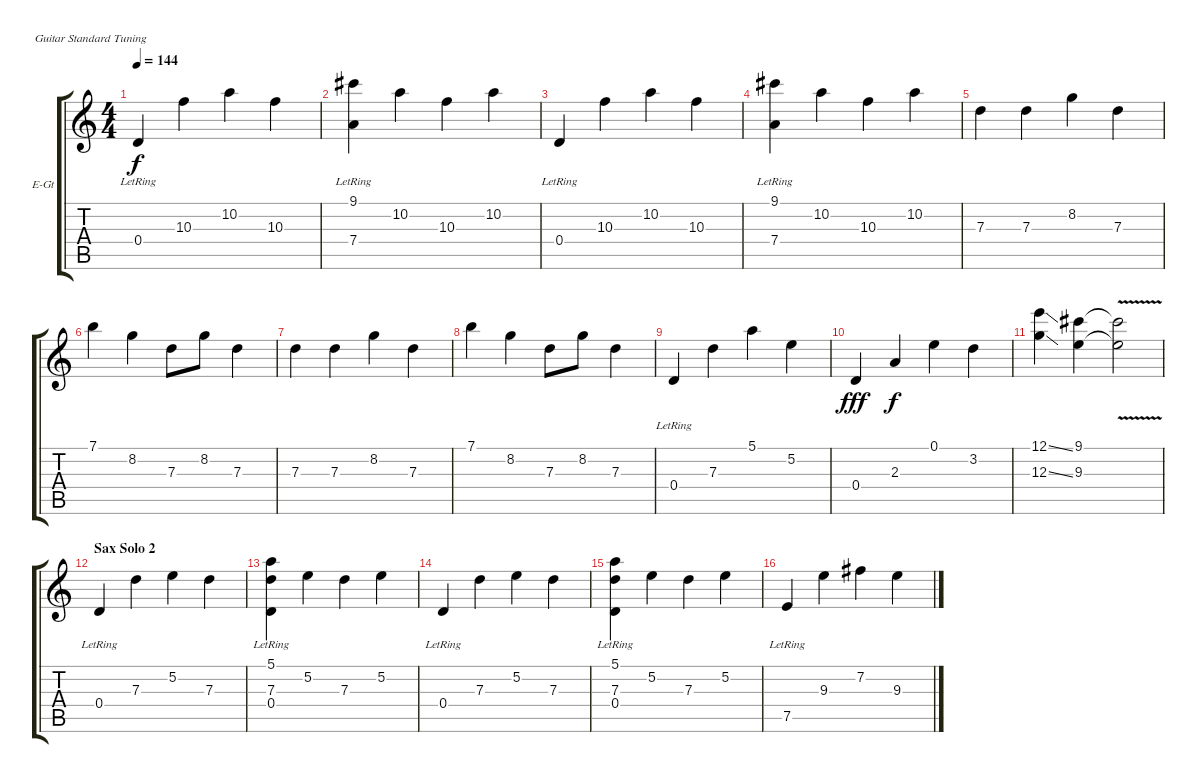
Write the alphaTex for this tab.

\bracketExtendMode groupsimilarinstruments
\firstSystemTrackNameOrientation horizontal
\otherSystemsTrackNameOrientation horizontal
\track ("Guitar (Gilmour)" "E-Gt") {multiBarRest instrument electricguitarjazz}
\staff {score tabs}
\tuning (E4 B3 G3 D3 A2 E2)
\ts (4 4)
\tempo 144
\clef g2
\ks c
0.4{lr}.4{dy f} 10.3.4 10.2.4 10.3.4 |
(9.1 7.4{lr}).4 10.2.4 10.3.4 10.2.4 |
0.4{lr}.4 10.3.4 10.2.4 10.3.4 |
(9.1 7.4{lr}).4 10.2.4 10.3.4 10.2.4 |
7.3.4 7.3.4 8.2.4 7.3.4 |
7.1.4 8.2.4 7.3.8 8.2.8 7.3.4 |
7.3.4 7.3.4 8.2.4 7.3.4 |
7.1.4 8.2.4 7.3.8 8.2.8 7.3.4 |
0.4{lr}.4 7.3.4 5.1.4 5.2.4 |
0.4.4{dy fff} 2.3.4{dy f} 0.1.4 3.2.4 |
(12.1{ss} 12.3{ss}).4 (9.1 9.3).4 (9.1{v t} 9.3{v t}).2 |
\section ("" "Sax Solo 2")
0.4{lr}.4 7.3.4 5.2.4 7.3.4 |
(5.1 7.3{lr} 0.4{lr}).4 5.2.4 7.3.4 5.2.4 |
0.4{lr}.4 7.3.4 5.2.4 7.3.4 |
(5.1 7.3{lr} 0.4{lr}).4 5.2.4 7.3.4 5.2.4 |
7.5{lr}.4 9.3.4 7.2.4 9.3.4
